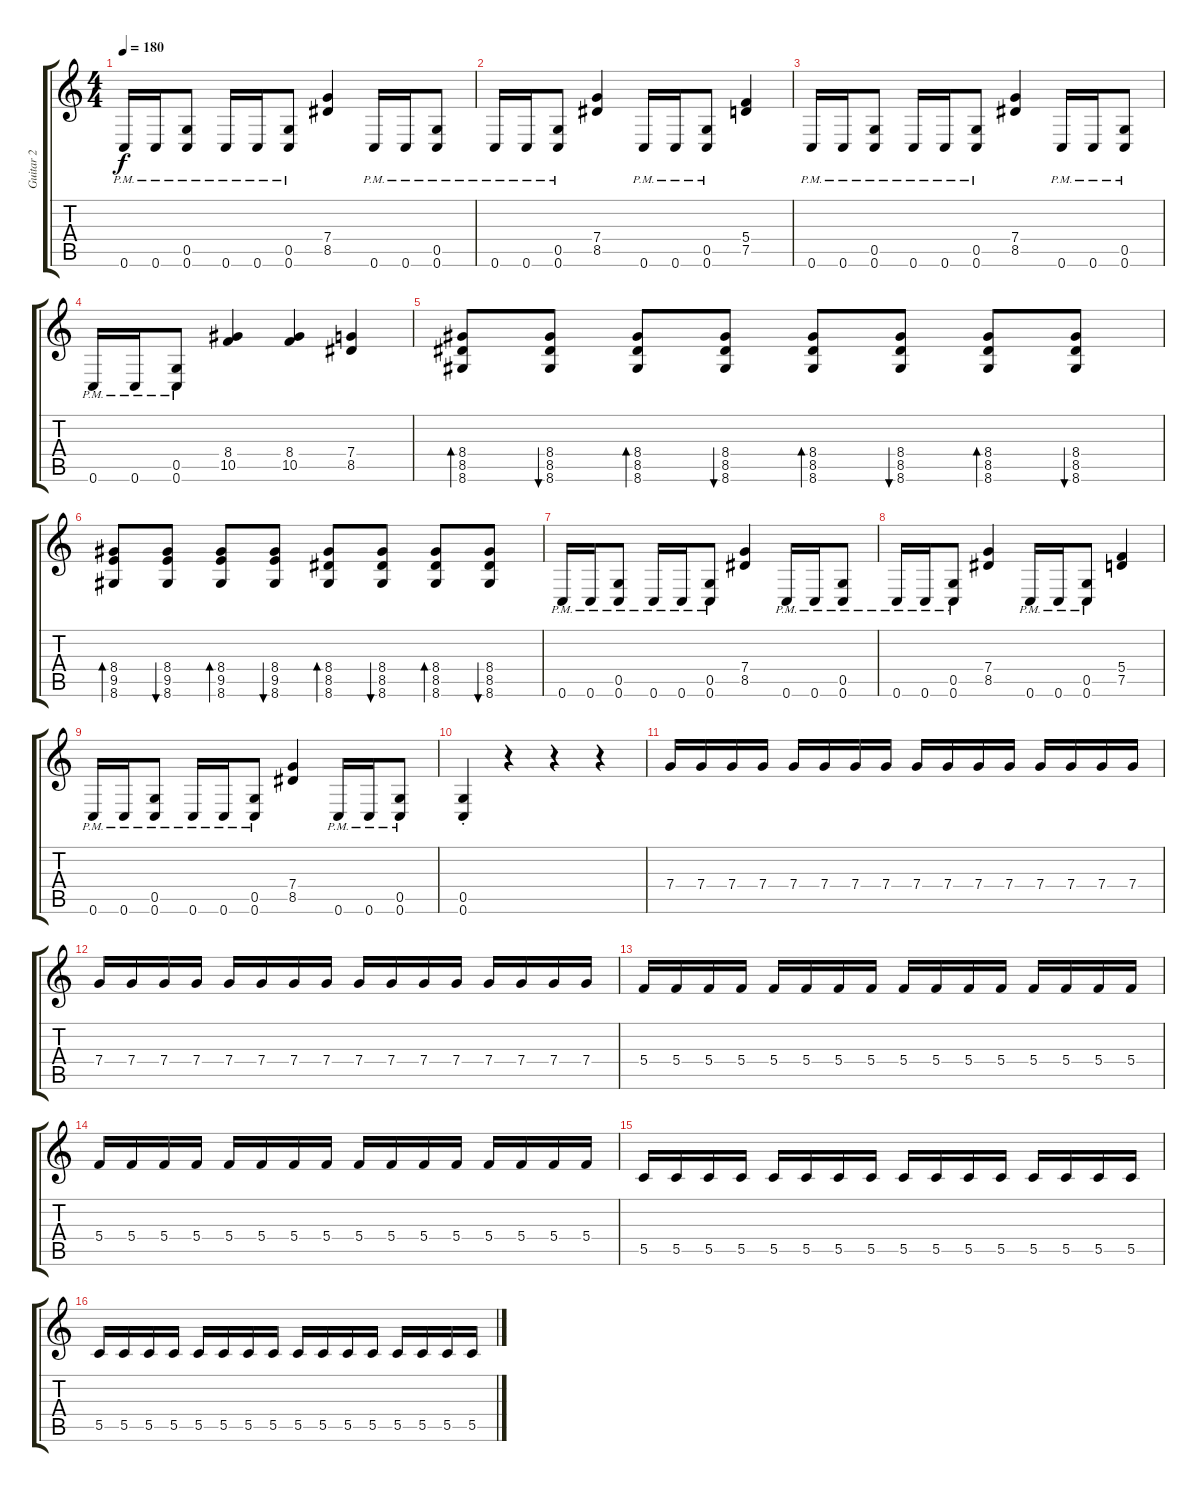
\track ("Guitar 2" "Guitar 2") {instrument distortionguitar}
\staff {score tabs}
\tuning (D4 A3 F3 C3 G2 C2) {hide}
\ts (4 4)
\tempo 180
\clef g2
\ks c
0.6{pm}.16{dy f instrument distortionguitar} 0.6{pm}.16 (0.5{pm} 0.6{pm}).8 0.6{pm}.16 0.6{pm}.16 (0.5{pm} 0.6{pm}).8 (7.4 8.5).4 0.6{pm}.16 0.6{pm}.16 (0.5{pm} 0.6{pm}).8 |
0.6{pm}.16 0.6{pm}.16 (0.5{pm} 0.6{pm}).8 (7.4 8.5).4 0.6{pm}.16 0.6{pm}.16 (0.5{pm} 0.6{pm}).8 (5.4 7.5).4 |
0.6{pm}.16 0.6{pm}.16 (0.5{pm} 0.6{pm}).8 0.6{pm}.16 0.6{pm}.16 (0.5{pm} 0.6{pm}).8 (7.4 8.5).4 0.6{pm}.16 0.6{pm}.16 (0.5{pm} 0.6{pm}).8 |
0.6{pm}.16 0.6{pm}.16 (0.5{pm} 0.6{pm}).8 (8.4 10.5).4 (8.4 10.5).4 (7.4 8.5).4 |
(8.4 8.5 8.6).8{bd 60 instrument overdrivenguitar} (8.4 8.5 8.6).8{bu 60} (8.4 8.5 8.6).8{bd 60} (8.4 8.5 8.6).8{bu 60} (8.4 8.5 8.6).8{bd 60} (8.4 8.5 8.6).8{bu 60} (8.4 8.5 8.6).8{bd 60} (8.4 8.5 8.6).8{bu 60} |
(8.4 9.5 8.6).8{bd 60} (8.4 9.5 8.6).8{bu 60} (8.4 9.5 8.6).8{bd 60} (8.4 9.5 8.6).8{bu 60} (8.4 8.5 8.6).8{bd 60} (8.4 8.5 8.6).8{bu 60} (8.4 8.5 8.6).8{bd 60} (8.4 8.5 8.6).8{bu 60} |
0.6{pm}.16{instrument distortionguitar} 0.6{pm}.16 (0.5{pm} 0.6{pm}).8 0.6{pm}.16 0.6{pm}.16 (0.5{pm} 0.6{pm}).8 (7.4 8.5).4 0.6{pm}.16 0.6{pm}.16 (0.5{pm} 0.6{pm}).8 |
0.6{pm}.16 0.6{pm}.16 (0.5{pm} 0.6{pm}).8 (7.4 8.5).4 0.6{pm}.16 0.6{pm}.16 (0.5{pm} 0.6{pm}).8 (5.4 7.5).4 |
0.6{pm}.16 0.6{pm}.16 (0.5{pm} 0.6{pm}).8 0.6{pm}.16 0.6{pm}.16 (0.5{pm} 0.6{pm}).8 (7.4 8.5).4 0.6{pm}.16 0.6{pm}.16 (0.5{pm} 0.6{pm}).8 |
(0.5{st} 0.6{st}).4 r.4 r.4 r.4 |
7.4.16 7.4.16 7.4.16 7.4.16 7.4.16 7.4.16 7.4.16 7.4.16 7.4.16 7.4.16 7.4.16 7.4.16 7.4.16 7.4.16 7.4.16 7.4.16 |
7.4.16 7.4.16 7.4.16 7.4.16 7.4.16 7.4.16 7.4.16 7.4.16 7.4.16 7.4.16 7.4.16 7.4.16 7.4.16 7.4.16 7.4.16 7.4.16 |
5.4.16 5.4.16 5.4.16 5.4.16 5.4.16 5.4.16 5.4.16 5.4.16 5.4.16 5.4.16 5.4.16 5.4.16 5.4.16 5.4.16 5.4.16 5.4.16 |
5.4.16 5.4.16 5.4.16 5.4.16 5.4.16 5.4.16 5.4.16 5.4.16 5.4.16 5.4.16 5.4.16 5.4.16 5.4.16 5.4.16 5.4.16 5.4.16 |
5.5.16 5.5.16 5.5.16 5.5.16 5.5.16 5.5.16 5.5.16 5.5.16 5.5.16 5.5.16 5.5.16 5.5.16 5.5.16 5.5.16 5.5.16 5.5.16 |
5.5.16 5.5.16 5.5.16 5.5.16 5.5.16 5.5.16 5.5.16 5.5.16 5.5.16 5.5.16 5.5.16 5.5.16 5.5.16 5.5.16 5.5.16 5.5.16
